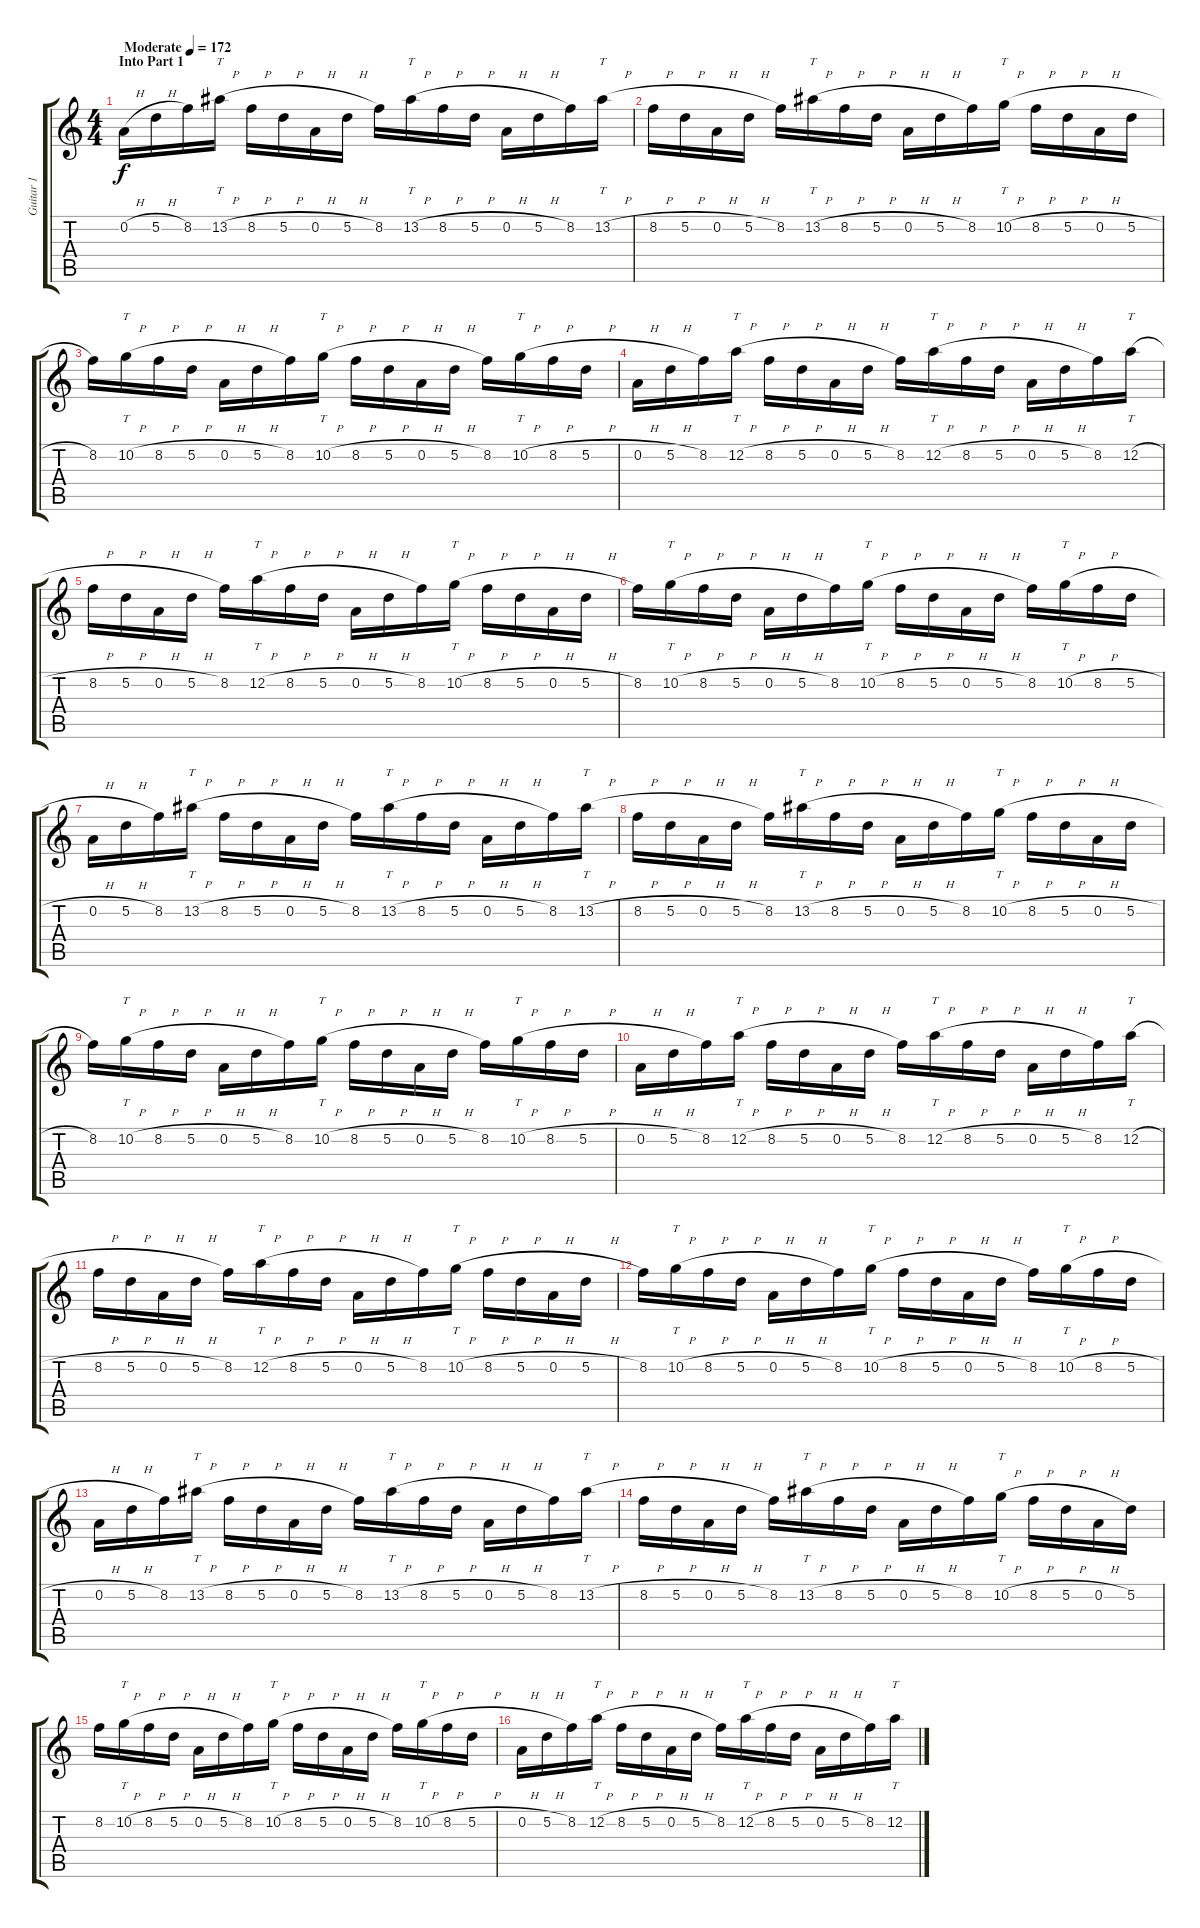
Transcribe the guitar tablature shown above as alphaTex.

\track ("Guitar 1" "Guitar 1") {instrument distortionguitar}
\staff {score tabs}
\tuning (D4 A3 F3 C3 G2 C2) {hide}
\ts (4 4)
\section ("" "Into Part 1")
\tempo (172 "Moderate")
\clef g2
\ks c
0.2{h}.16{dy f instrument distortionguitar} 5.2{h}.16 8.2.16 13.2{h}.16{tt} 8.2{h}.16 5.2{h}.16 0.2{h}.16 5.2{h}.16 8.2.16 13.2{h}.16{tt} 8.2{h}.16 5.2{h}.16 0.2{h}.16 5.2{h}.16 8.2.16 13.2{h}.16{tt} |
8.2{h}.16 5.2{h}.16 0.2{h}.16 5.2{h}.16 8.2.16 13.2{h}.16{tt} 8.2{h}.16 5.2{h}.16 0.2{h}.16 5.2{h}.16 8.2.16 10.2{h}.16{tt} 8.2{h}.16 5.2{h}.16 0.2{h}.16 5.2{h}.16 |
8.2.16 10.2{h}.16{tt} 8.2{h}.16 5.2{h}.16 0.2{h}.16 5.2{h}.16 8.2.16 10.2{h}.16{tt} 8.2{h}.16 5.2{h}.16 0.2{h}.16 5.2{h}.16 8.2.16 10.2{h}.16{tt} 8.2{h}.16 5.2{h}.16 |
0.2{h}.16 5.2{h}.16 8.2.16 12.2{h}.16{tt} 8.2{h}.16 5.2{h}.16 0.2{h}.16 5.2{h}.16 8.2.16 12.2{h}.16{tt} 8.2{h}.16 5.2{h}.16 0.2{h}.16 5.2{h}.16 8.2.16 12.2{h}.16{tt} |
8.2{h}.16 5.2{h}.16 0.2{h}.16 5.2{h}.16 8.2.16 12.2{h}.16{tt} 8.2{h}.16 5.2{h}.16 0.2{h}.16 5.2{h}.16 8.2.16 10.2{h}.16{tt} 8.2{h}.16 5.2{h}.16 0.2{h}.16 5.2{h}.16 |
8.2.16 10.2{h}.16{tt} 8.2{h}.16 5.2{h}.16 0.2{h}.16 5.2{h}.16 8.2.16 10.2{h}.16{tt} 8.2{h}.16 5.2{h}.16 0.2{h}.16 5.2{h}.16 8.2.16 10.2{h}.16{tt} 8.2{h}.16 5.2{h}.16 |
0.2{h}.16 5.2{h}.16 8.2.16 13.2{h}.16{tt} 8.2{h}.16 5.2{h}.16 0.2{h}.16 5.2{h}.16 8.2.16 13.2{h}.16{tt} 8.2{h}.16 5.2{h}.16 0.2{h}.16 5.2{h}.16 8.2.16 13.2{h}.16{tt} |
8.2{h}.16 5.2{h}.16 0.2{h}.16 5.2{h}.16 8.2.16 13.2{h}.16{tt} 8.2{h}.16 5.2{h}.16 0.2{h}.16 5.2{h}.16 8.2.16 10.2{h}.16{tt} 8.2{h}.16 5.2{h}.16 0.2{h}.16 5.2{h}.16 |
8.2.16 10.2{h}.16{tt} 8.2{h}.16 5.2{h}.16 0.2{h}.16 5.2{h}.16 8.2.16 10.2{h}.16{tt} 8.2{h}.16 5.2{h}.16 0.2{h}.16 5.2{h}.16 8.2.16 10.2{h}.16{tt} 8.2{h}.16 5.2{h}.16 |
0.2{h}.16 5.2{h}.16 8.2.16 12.2{h}.16{tt} 8.2{h}.16 5.2{h}.16 0.2{h}.16 5.2{h}.16 8.2.16 12.2{h}.16{tt} 8.2{h}.16 5.2{h}.16 0.2{h}.16 5.2{h}.16 8.2.16 12.2{h}.16{tt} |
8.2{h}.16 5.2{h}.16 0.2{h}.16 5.2{h}.16 8.2.16 12.2{h}.16{tt} 8.2{h}.16 5.2{h}.16 0.2{h}.16 5.2{h}.16 8.2.16 10.2{h}.16{tt} 8.2{h}.16 5.2{h}.16 0.2{h}.16 5.2{h}.16 |
8.2.16 10.2{h}.16{tt} 8.2{h}.16 5.2{h}.16 0.2{h}.16 5.2{h}.16 8.2.16 10.2{h}.16{tt} 8.2{h}.16 5.2{h}.16 0.2{h}.16 5.2{h}.16 8.2.16 10.2{h}.16{tt} 8.2{h}.16 5.2{h}.16 |
0.2{h}.16 5.2{h}.16 8.2.16 13.2{h}.16{tt} 8.2{h}.16 5.2{h}.16 0.2{h}.16 5.2{h}.16 8.2.16 13.2{h}.16{tt} 8.2{h}.16 5.2{h}.16 0.2{h}.16 5.2{h}.16 8.2.16 13.2{h}.16{tt} |
8.2{h}.16 5.2{h}.16 0.2{h}.16 5.2{h}.16 8.2.16 13.2{h}.16{tt} 8.2{h}.16 5.2{h}.16 0.2{h}.16 5.2{h}.16 8.2.16 10.2{h}.16{tt} 8.2{h}.16 5.2{h}.16 0.2{h}.16 5.2.16 |
8.2.16 10.2{h}.16{tt} 8.2{h}.16 5.2{h}.16 0.2{h}.16 5.2{h}.16 8.2.16 10.2{h}.16{tt} 8.2{h}.16 5.2{h}.16 0.2{h}.16 5.2{h}.16 8.2.16 10.2{h}.16{tt} 8.2{h}.16 5.2{h}.16 |
0.2{h}.16 5.2{h}.16 8.2.16 12.2{h}.16{tt} 8.2{h}.16 5.2{h}.16 0.2{h}.16 5.2{h}.16 8.2.16 12.2{h}.16{tt} 8.2{h}.16 5.2{h}.16 0.2{h}.16 5.2{h}.16 8.2.16 12.2{h}.16{tt}
